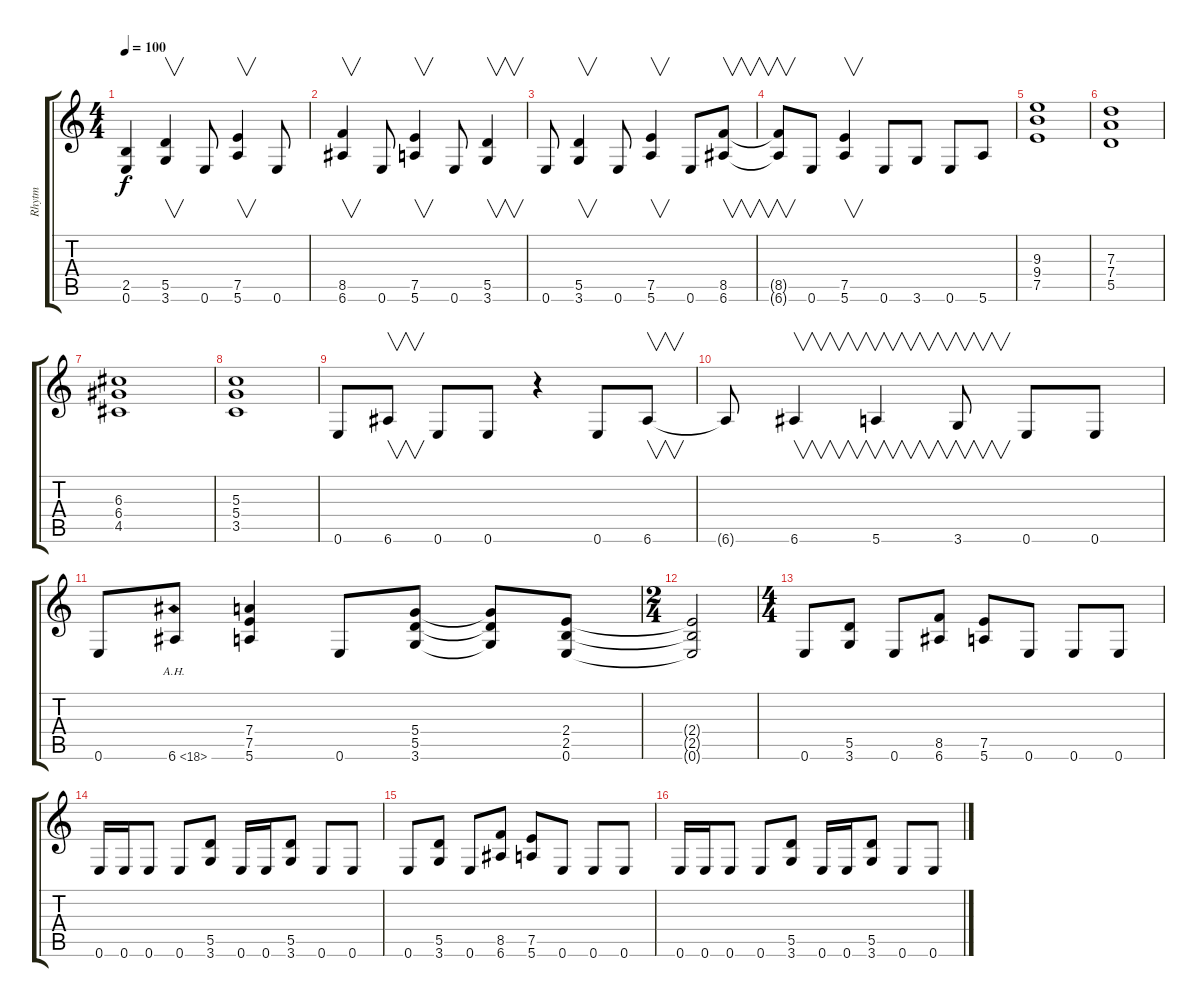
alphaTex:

\track ("Rhytm" "Rhytm") {instrument distortionguitar}
\staff {score tabs}
\tuning (E4 B3 G3 D3 A2 E2) {hide}
\ts (4 4)
\tempo 100
\clef g2
\ks c
(2.5 0.6).4{dy f} (5.5 3.6).4{v} 0.6.8 (7.5 5.6).4{v} 0.6.8 |
(8.5 6.6).4{v} 0.6.8 (7.5 5.6).4{v} 0.6.8 (5.5 3.6).4{v} |
0.6.8 (5.5 3.6).4{v} 0.6.8 (7.5 5.6).4{v} 0.6.8 (8.5 6.6).8{v} |
(8.5{t} 6.6{t}).8{v} 0.6.8 (7.5 5.6).4{v} 0.6.8 3.6.8 0.6.8 5.6.8 |
(9.3 9.4 7.5).1 |
(7.3 7.4 5.5).1 |
(6.3 6.4 4.5).1 |
(5.3 5.4 3.5).1 |
0.6.8 6.6.8{v} 0.6.8 0.6.8 r.4 0.6.8 6.6.8{v} |
6.6{t}.8 6.6.4{v} 5.6.4{v} 3.6.8{v} 0.6.8 0.6.8 |
0.6.8 6.6{ah 12}.8 (7.4 7.5 5.6).4 0.6.8 (5.4 5.5 3.6).8 (5.4{t} 5.5{t} 3.6{t}).8 (2.4 2.5 0.6).8 |
\ts (2 4)
(2.4{t} 2.5{t} 0.6{t}).2 |
\ts (4 4)
0.6.8{volume 9} (5.5 3.6).8 0.6.8 (8.5 6.6).8 (7.5 5.6).8 0.6.8 0.6.8 0.6.8 |
0.6.16 0.6.16 0.6.8 0.6.8 (5.5 3.6).8 0.6.16 0.6.16 (5.5 3.6).8 0.6.8 0.6.8 |
0.6.8 (5.5 3.6).8 0.6.8 (8.5 6.6).8 (7.5 5.6).8 0.6.8 0.6.8 0.6.8 |
0.6.16 0.6.16 0.6.8 0.6.8 (5.5 3.6).8 0.6.16 0.6.16 (5.5 3.6).8 0.6.8 0.6.8
